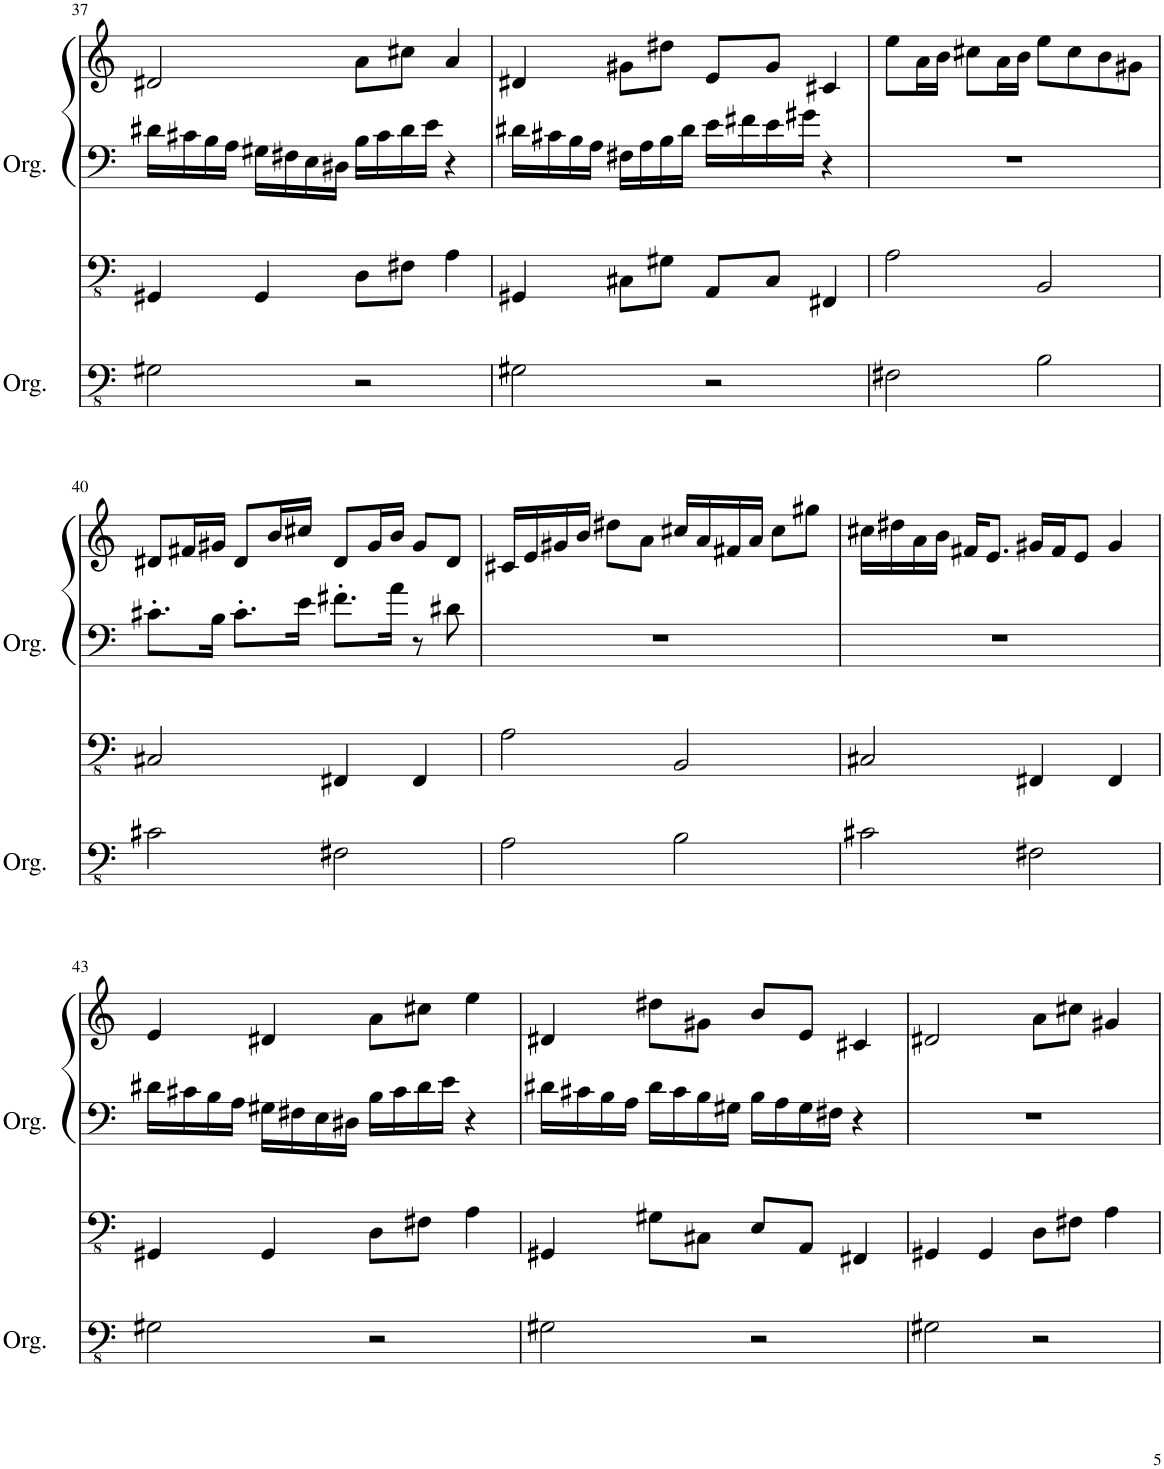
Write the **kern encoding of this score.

**kern	**kern	**kern	**kern
*part2	*part1	*part1	*part1
*staff4	*staff3	*staff2	*staff1
*I"Pipe Organ	*I"Pipe Organ	*	*
*I'Org.	*I'Org.	*	*
!!LO:PB:g=z
*clefFv4	*clefFv4	*clefF4	*clefG2
*k[]	*k[]	*k[]	*k[]
*M4/4	*M4/4	*M4/4	*M4/4
=37	=37	=37	=37
2GG#X\	4GGG#X/	16d#X\LL	2d#X/
.	.	16c#X\	.
.	.	16B\	.
.	.	16A\JJ	.
.	4GGG#/	16G#X\LL	.
.	.	16F#X\	.
.	.	16E\	.
.	.	16D#X\JJ	.
2r	8DD\L	16B\LL	8a\L
.	.	16c#\	.
.	8FF#X\J	16d#\	8cc#X\J
.	.	16e\JJ	.
.	4AA\	4r	4a/
=38	=38	=38	=38
2GG#X\	4GGG#X/	16d#X\LL	4d#X/
.	.	16c#X\	.
.	.	16B\	.
.	.	16A\JJ	.
.	8CC#X\L	16F#X\LL	8g#X\L
.	.	16A\	.
.	8GG#X\J	16B\	8dd#X\J
.	.	16d#\JJ	.
2r	8AAA/L	16e\LL	8e/L
.	.	16f#X\	.
.	8CC#/J	16e\	8g#/J
.	.	16g#X\JJ	.
.	4FFF#X/	4r	4c#X/
=39	=39	=39	=39
2FF#X\	2AA\	1r	8ee\L
.	.	.	16a\L
.	.	.	16b\JJ
.	.	.	8cc#X\L
.	.	.	16a\L
.	.	.	16b\JJ
2BB\	2BBB/	.	8ee\L
.	.	.	8cc#\
.	.	.	8b\
.	.	.	8g#X\J
!!LO:LB:g=z
=40	=40	=40	=40
2C#X\	2CC#X/	8.c#X'\L	8d#X/L
.	.	.	16f#X/L
.	.	16B\Jk	16g#X/JJ
.	.	8.c#'\L	8d#/L
.	.	.	16b/L
.	.	16e\Jk	16cc#X/JJ
2FF#X\	4FFF#X/	8.f#X'\L	8d#/L
.	.	.	16g#/L
.	.	16a\Jk	16b/JJ
.	4FFF#/	8r	8g#/L
.	.	8d#X\	8d#/J
=41	=41	=41	=41
2AA\	2AA\	1r	16c#X/LL
.	.	.	16e/
.	.	.	16g#X/
.	.	.	16b/JJ
.	.	.	8dd#X\L
.	.	.	8a\J
2BB\	2BBB/	.	16cc#X/LL
.	.	.	16a/
.	.	.	16f#X/
.	.	.	16a/JJ
.	.	.	8cc#\L
.	.	.	8gg#X\J
=42	=42	=42	=42
2C#X\	2CC#X/	1r	16cc#X\LL
.	.	.	16dd#X\
.	.	.	16a\
.	.	.	16b\JJ
.	.	.	16f#X/KL
.	.	.	8.e/J
2FF#X\	4FFF#X/	.	16g#X/LL
.	.	.	16f#/J
.	.	.	8e/J
.	4FFF#/	.	4g#/
!!LO:LB:g=z
=43	=43	=43	=43
2GG#X\	4GGG#X/	16d#X\LL	4e/
.	.	16c#X\	.
.	.	16B\	.
.	.	16A\JJ	.
.	4GGG#/	16G#X\LL	4d#X/
.	.	16F#X\	.
.	.	16E\	.
.	.	16D#X\JJ	.
2r	8DD\L	16B\LL	8a\L
.	.	16c#\	.
.	8FF#X\J	16d#\	8cc#X\J
.	.	16e\JJ	.
.	4AA\	4r	4ee\
=44	=44	=44	=44
2GG#X\	4GGG#X/	16d#X\LL	4d#X/
.	.	16c#X\	.
.	.	16B\	.
.	.	16A\JJ	.
.	8GG#X\L	16d#\LL	8dd#X\L
.	.	16c#\	.
.	8CC#X\J	16B\	8g#X\J
.	.	16G#X\JJ	.
2r	8EE/L	16B\LL	8b/L
.	.	16A\	.
.	8AAA/J	16G#\	8e/J
.	.	16F#X\JJ	.
.	4FFF#X/	4r	4c#X/
=45	=45	=45	=45
2GG#X\	4GGG#X/	1r	2d#X/
.	4GGG#/	.	.
2r	8DD\L	.	8a\L
.	8FF#X\J	.	8cc#X\J
.	4AA\	.	4g#X/
=	=	=	=
*-	*-	*-	*-
